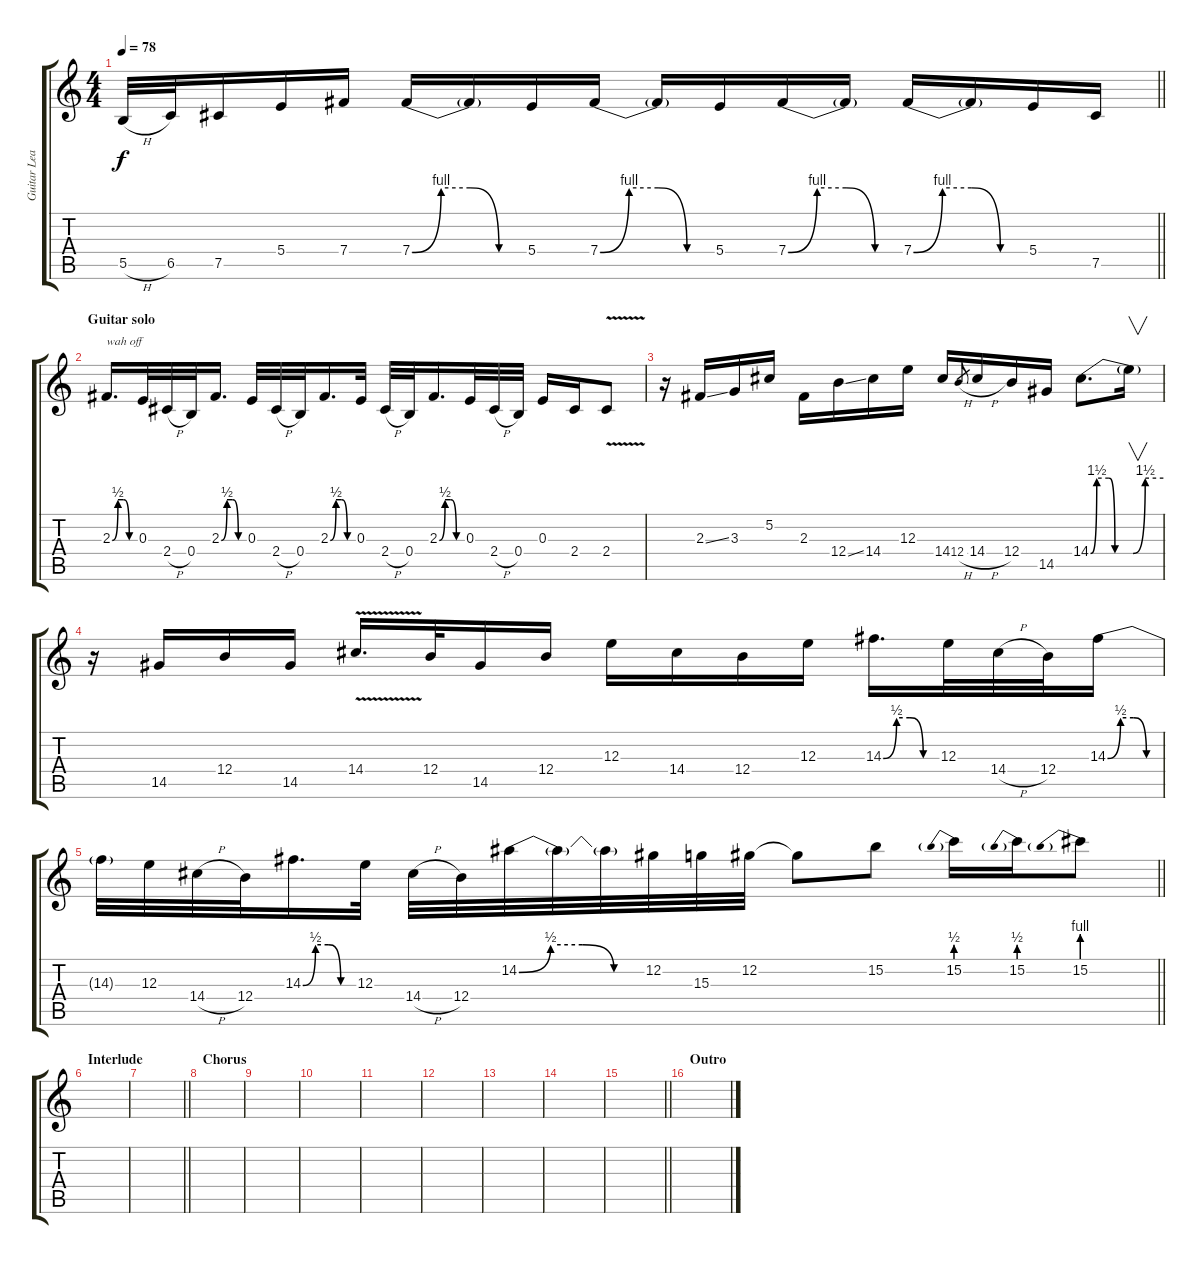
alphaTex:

\track ("Guitar Lead Dist" "Guitar Lea") {instrument overdrivenguitar}
\staff {score tabs}
\tuning (Db4 Ab3 E3 B2 Gb2 B1) {hide}
\ts (4 4)
\tempo 78
\clef g2
\barLineRight lightlight
\ks c
5.5{h}.32{dy f} 6.5.32 7.5.16 5.4.16 7.4.16 7.4{be (custom 0 0 15 4 30 4 45 0 60 0)}.16 7.4{t}.16 5.4.16 7.4{be (custom 0 0 15 4 30 4 45 0 60 0)}.16 7.4{t}.16 5.4.16 7.4{be (custom 0 0 15 4 30 4 45 0 60 0)}.16 7.4{t}.16 7.4{be (custom 0 0 15 4 30 4 45 0 60 0)}.16 7.4{t}.16 5.4.16 7.5.16 |
\section ("" "Guitar solo")
2.3{be (custom 0 0 15 2 30 2 45 0 60 0)}.16{d txt "wah off"} 0.3.32 2.4{h}.32 0.4.32 2.3{be (custom 0 0 15 2 30 2 45 0 60 0)}.16{d} 0.3.32 2.4{h}.32 0.4.32 2.3{be (custom 0 0 15 2 30 2 45 0 60 0)}.16{d} 0.3.32 2.4{h}.32 0.4.32 2.3{be (custom 0 0 15 2 30 2 45 0 60 0)}.16{d} 0.3.32 2.4{h}.32 0.4.32 0.3.16 2.4.16 2.4{v}.8 |
r.16 2.3{ss}.16 3.3.16 5.2.16 2.3.16 12.4{ss}.16 14.4.16 12.3.16 14.4.16 12.4{h}.8{gr} 14.4{h}.16 12.4.16 14.5.16 14.4{be (custom 0 0 5 6 15 6 20 0 35 0 45 6 60 6)}.8{d} 14.4{t}.16{v} |
r.16 14.5.16 12.4.16 14.5.16 14.4{v}.16{d} 12.4.32 14.5.16 12.4.16 12.3.16 14.4.16 12.4.16 12.3.16 14.3{be (custom 0 0 15 2 30 2 45 0 60 0)}.16{d} 12.3.32 14.4{h}.32 12.4.32 14.3{be (custom 0 0 15 2 30 2 45 0 60 0)}.16 |
\barLineRight lightlight
14.3{t}.32 12.3.32 14.4{h}.32 12.4.32 14.3{be (custom 0 0 15 2 30 2 45 0 60 0)}.16{d} 12.3.32 14.4{h}.32 12.4.32 14.2{be (custom 0 0 15 2 30 2 45 0 60 0)}.32 14.2{t}.32 14.2{t}.32 12.2.32 15.3.32 12.2.32 12.2{t}.8 15.2.8 15.2{be (prebend 0 2 60 2)}.16 15.2{be (prebend 0 2 60 2)}.16 15.2{be (prebend 0 4 60 4)}.8 |
\section ("" "Interlude")
|
\barLineRight lightlight
|
\section ("" "Chorus")
|
|
|
|
|
|
|
\barLineRight lightlight
|
\section ("" "Outro")
